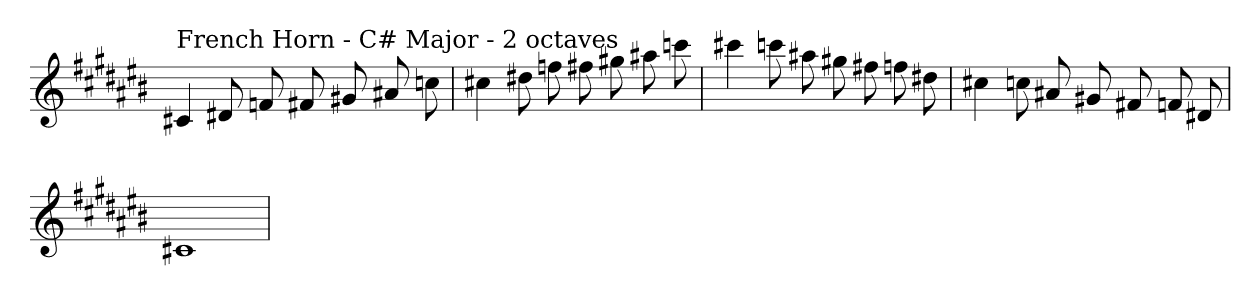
**kern
*part1
*staff1
*clefG2
*k[f#c#g#d#a#e#b#]
*C#:
=
!LO:TX:a:t=French Horn - C# Major - 2 octaves
4c#X
8d#X
8f
8f#X
8g#X
8a#X
8cc
=
4cc#X
8dd#X
8ff
8ff#X
8gg#X
8aa#X
8ccc
=
4ccc#X
8ccc
8aa#X
8gg#X
8ff#X
8ff
8dd#X
=
4cc#X
8cc
8a#X
8g#X
8f#X
8f
8d#X
=
1c#X
=
*-
